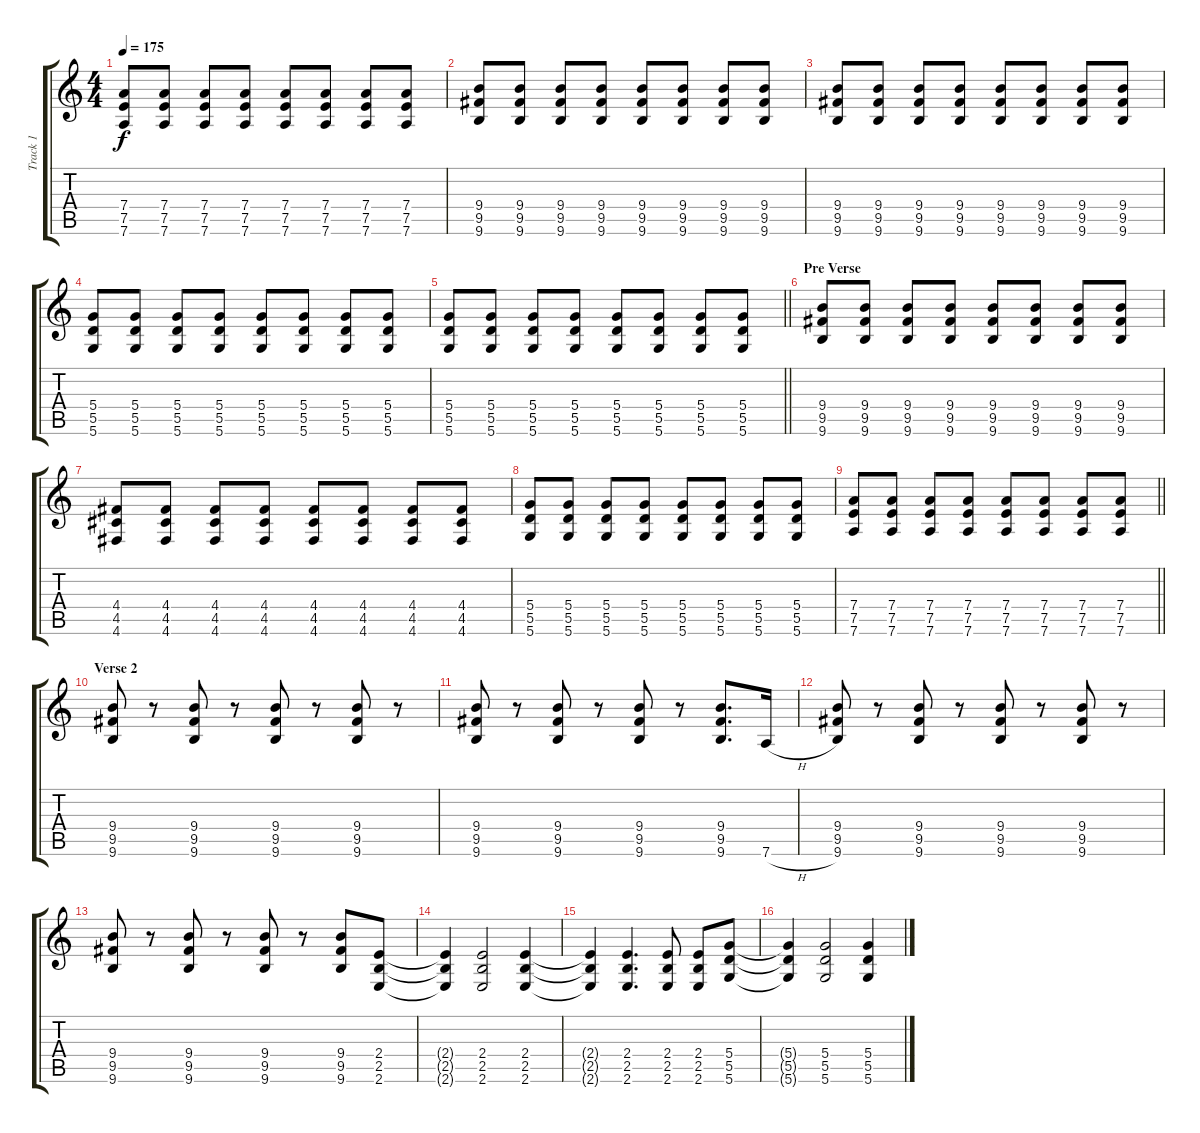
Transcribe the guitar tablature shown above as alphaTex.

\track ("Track 1" "Track 1") {instrument overdrivenguitar}
\staff {score tabs}
\tuning (E4 B3 G3 D3 A2 D2) {hide}
\ts (4 4)
\tempo 175
\clef g2
\ks c
(7.4 7.5 7.6).8{dy f} (7.4 7.5 7.6).8 (7.4 7.5 7.6).8 (7.4 7.5 7.6).8 (7.4 7.5 7.6).8 (7.4 7.5 7.6).8 (7.4 7.5 7.6).8 (7.4 7.5 7.6).8 |
(9.4 9.5 9.6).8 (9.4 9.5 9.6).8 (9.4 9.5 9.6).8 (9.4 9.5 9.6).8 (9.4 9.5 9.6).8 (9.4 9.5 9.6).8 (9.4 9.5 9.6).8 (9.4 9.5 9.6).8 |
(9.4 9.5 9.6).8 (9.4 9.5 9.6).8 (9.4 9.5 9.6).8 (9.4 9.5 9.6).8 (9.4 9.5 9.6).8 (9.4 9.5 9.6).8 (9.4 9.5 9.6).8 (9.4 9.5 9.6).8 |
(5.4 5.5 5.6).8 (5.4 5.5 5.6).8 (5.4 5.5 5.6).8 (5.4 5.5 5.6).8 (5.4 5.5 5.6).8 (5.4 5.5 5.6).8 (5.4 5.5 5.6).8 (5.4 5.5 5.6).8 |
\barLineRight lightlight
(5.4 5.5 5.6).8 (5.4 5.5 5.6).8 (5.4 5.5 5.6).8 (5.4 5.5 5.6).8 (5.4 5.5 5.6).8 (5.4 5.5 5.6).8 (5.4 5.5 5.6).8 (5.4 5.5 5.6).8 |
\section ("" "Pre Verse")
(9.4 9.5 9.6).8 (9.4 9.5 9.6).8 (9.4 9.5 9.6).8 (9.4 9.5 9.6).8 (9.4 9.5 9.6).8 (9.4 9.5 9.6).8 (9.4 9.5 9.6).8 (9.4 9.5 9.6).8 |
(4.4 4.5 4.6).8 (4.4 4.5 4.6).8 (4.4 4.5 4.6).8 (4.4 4.5 4.6).8 (4.4 4.5 4.6).8 (4.4 4.5 4.6).8 (4.4 4.5 4.6).8 (4.4 4.5 4.6).8 |
(5.4 5.5 5.6).8 (5.4 5.5 5.6).8 (5.4 5.5 5.6).8 (5.4 5.5 5.6).8 (5.4 5.5 5.6).8 (5.4 5.5 5.6).8 (5.4 5.5 5.6).8 (5.4 5.5 5.6).8 |
\barLineRight lightlight
(7.4 7.5 7.6).8 (7.4 7.5 7.6).8 (7.4 7.5 7.6).8 (7.4 7.5 7.6).8 (7.4 7.5 7.6).8 (7.4 7.5 7.6).8 (7.4 7.5 7.6).8 (7.4 7.5 7.6).8 |
\section ("" "Verse 2")
(9.4 9.5 9.6).8 r.8 (9.4 9.5 9.6).8 r.8 (9.4 9.5 9.6).8 r.8 (9.4 9.5 9.6).8 r.8 |
(9.4 9.5 9.6).8 r.8 (9.4 9.5 9.6).8 r.8 (9.4 9.5 9.6).8 r.8 (9.4 9.5 9.6).8{d} 7.6{h}.16 |
(9.4 9.5 9.6).8 r.8 (9.4 9.5 9.6).8 r.8 (9.4 9.5 9.6).8 r.8 (9.4 9.5 9.6).8 r.8 |
(9.4 9.5 9.6).8 r.8 (9.4 9.5 9.6).8 r.8 (9.4 9.5 9.6).8 r.8 (9.4 9.5 9.6).8 (2.4 2.5 2.6).8 |
(2.4{t} 2.5{t} 2.6{t}).4 (2.4 2.5 2.6).2 (2.4 2.5 2.6).4 |
(2.4{t} 2.5{t} 2.6{t}).4 (2.4 2.5 2.6).4{d} (2.4 2.5 2.6).8 (2.4 2.5 2.6).8 (5.4 5.5 5.6).8 |
(5.4{t} 5.5{t} 5.6{t}).4 (5.4 5.5 5.6).2 (5.4 5.5 5.6).4
